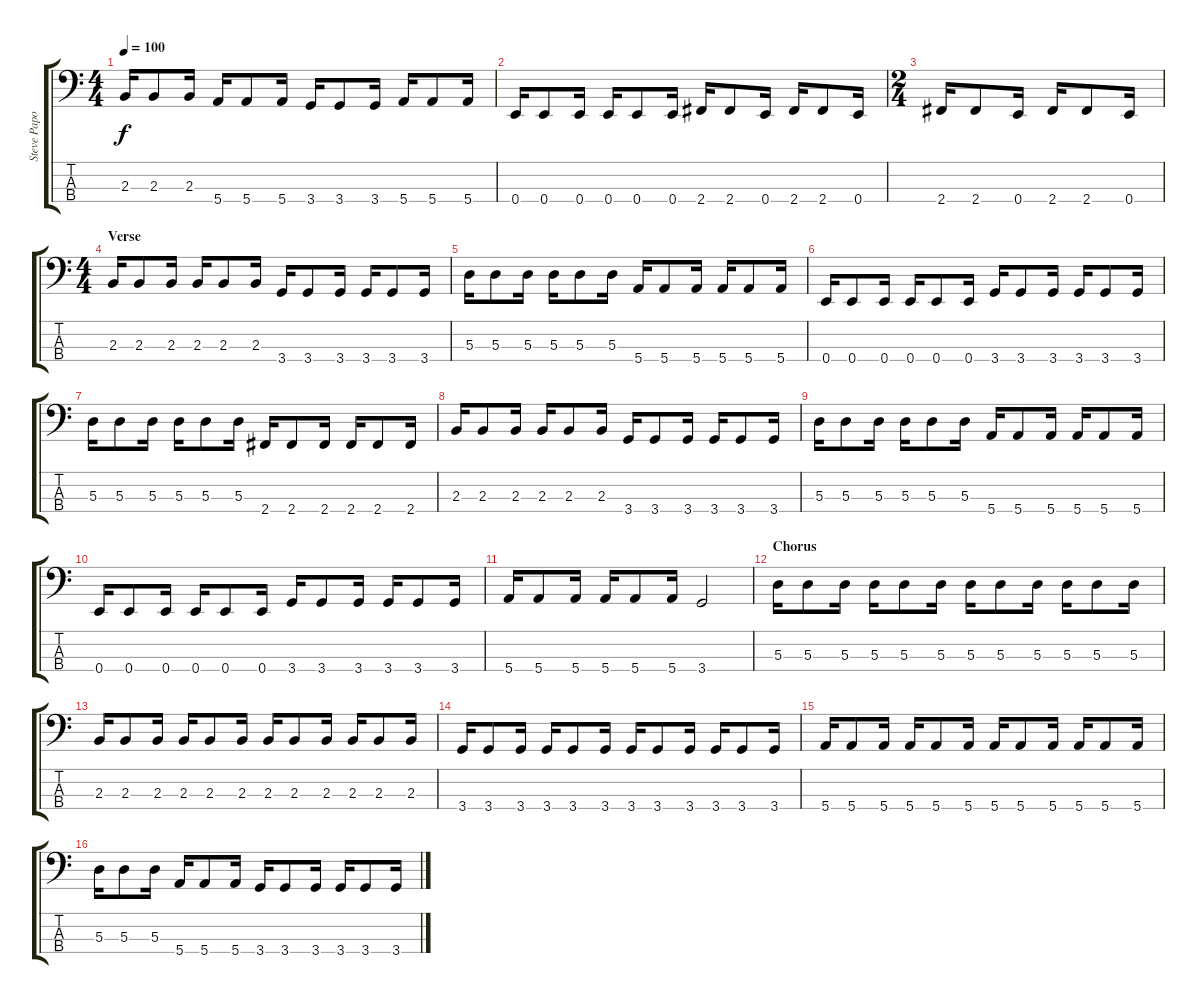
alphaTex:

\track ("Steve Papoutsis" "Steve Papo") {instrument electricbasspick}
\staff {score tabs}
\tuning (G2 D2 A1 E1) {hide}
\ts (4 4)
\tempo 100
\clef f4
\ks c
2.3.16{dy f} 2.3.8 2.3.16 5.4.16 5.4.8 5.4.16 3.4.16 3.4.8 3.4.16 5.4.16 5.4.8 5.4.16 |
0.4.16 0.4.8 0.4.16 0.4.16 0.4.8 0.4.16 2.4.16 2.4.8 0.4.16 2.4.16 2.4.8 0.4.16 |
\ts (2 4)
2.4.16 2.4.8 0.4.16 2.4.16 2.4.8 0.4.16 |
\ts (4 4)
\section ("" "Verse")
2.3.16 2.3.8 2.3.16 2.3.16 2.3.8 2.3.16 3.4.16 3.4.8 3.4.16 3.4.16 3.4.8 3.4.16 |
5.3.16 5.3.8 5.3.16 5.3.16 5.3.8 5.3.16 5.4.16 5.4.8 5.4.16 5.4.16 5.4.8 5.4.16 |
0.4.16 0.4.8 0.4.16 0.4.16 0.4.8 0.4.16 3.4.16 3.4.8 3.4.16 3.4.16 3.4.8 3.4.16 |
5.3.16 5.3.8 5.3.16 5.3.16 5.3.8 5.3.16 2.4.16 2.4.8 2.4.16 2.4.16 2.4.8 2.4.16 |
2.3.16 2.3.8 2.3.16 2.3.16 2.3.8 2.3.16 3.4.16 3.4.8 3.4.16 3.4.16 3.4.8 3.4.16 |
5.3.16 5.3.8 5.3.16 5.3.16 5.3.8 5.3.16 5.4.16 5.4.8 5.4.16 5.4.16 5.4.8 5.4.16 |
0.4.16 0.4.8 0.4.16 0.4.16 0.4.8 0.4.16 3.4.16 3.4.8 3.4.16 3.4.16 3.4.8 3.4.16 |
5.4.16 5.4.8 5.4.16 5.4.16 5.4.8 5.4.16 3.4.2 |
\section ("" "Chorus")
5.3.16 5.3.8 5.3.16 5.3.16 5.3.8 5.3.16 5.3.16 5.3.8 5.3.16 5.3.16 5.3.8 5.3.16 |
2.3.16 2.3.8 2.3.16 2.3.16 2.3.8 2.3.16 2.3.16 2.3.8 2.3.16 2.3.16 2.3.8 2.3.16 |
3.4.16 3.4.8 3.4.16 3.4.16 3.4.8 3.4.16 3.4.16 3.4.8 3.4.16 3.4.16 3.4.8 3.4.16 |
5.4.16 5.4.8 5.4.16 5.4.16 5.4.8 5.4.16 5.4.16 5.4.8 5.4.16 5.4.16 5.4.8 5.4.16 |
5.3.16 5.3.8 5.3.16 5.4.16 5.4.8 5.4.16 3.4.16 3.4.8 3.4.16 3.4.16 3.4.8 3.4.16
